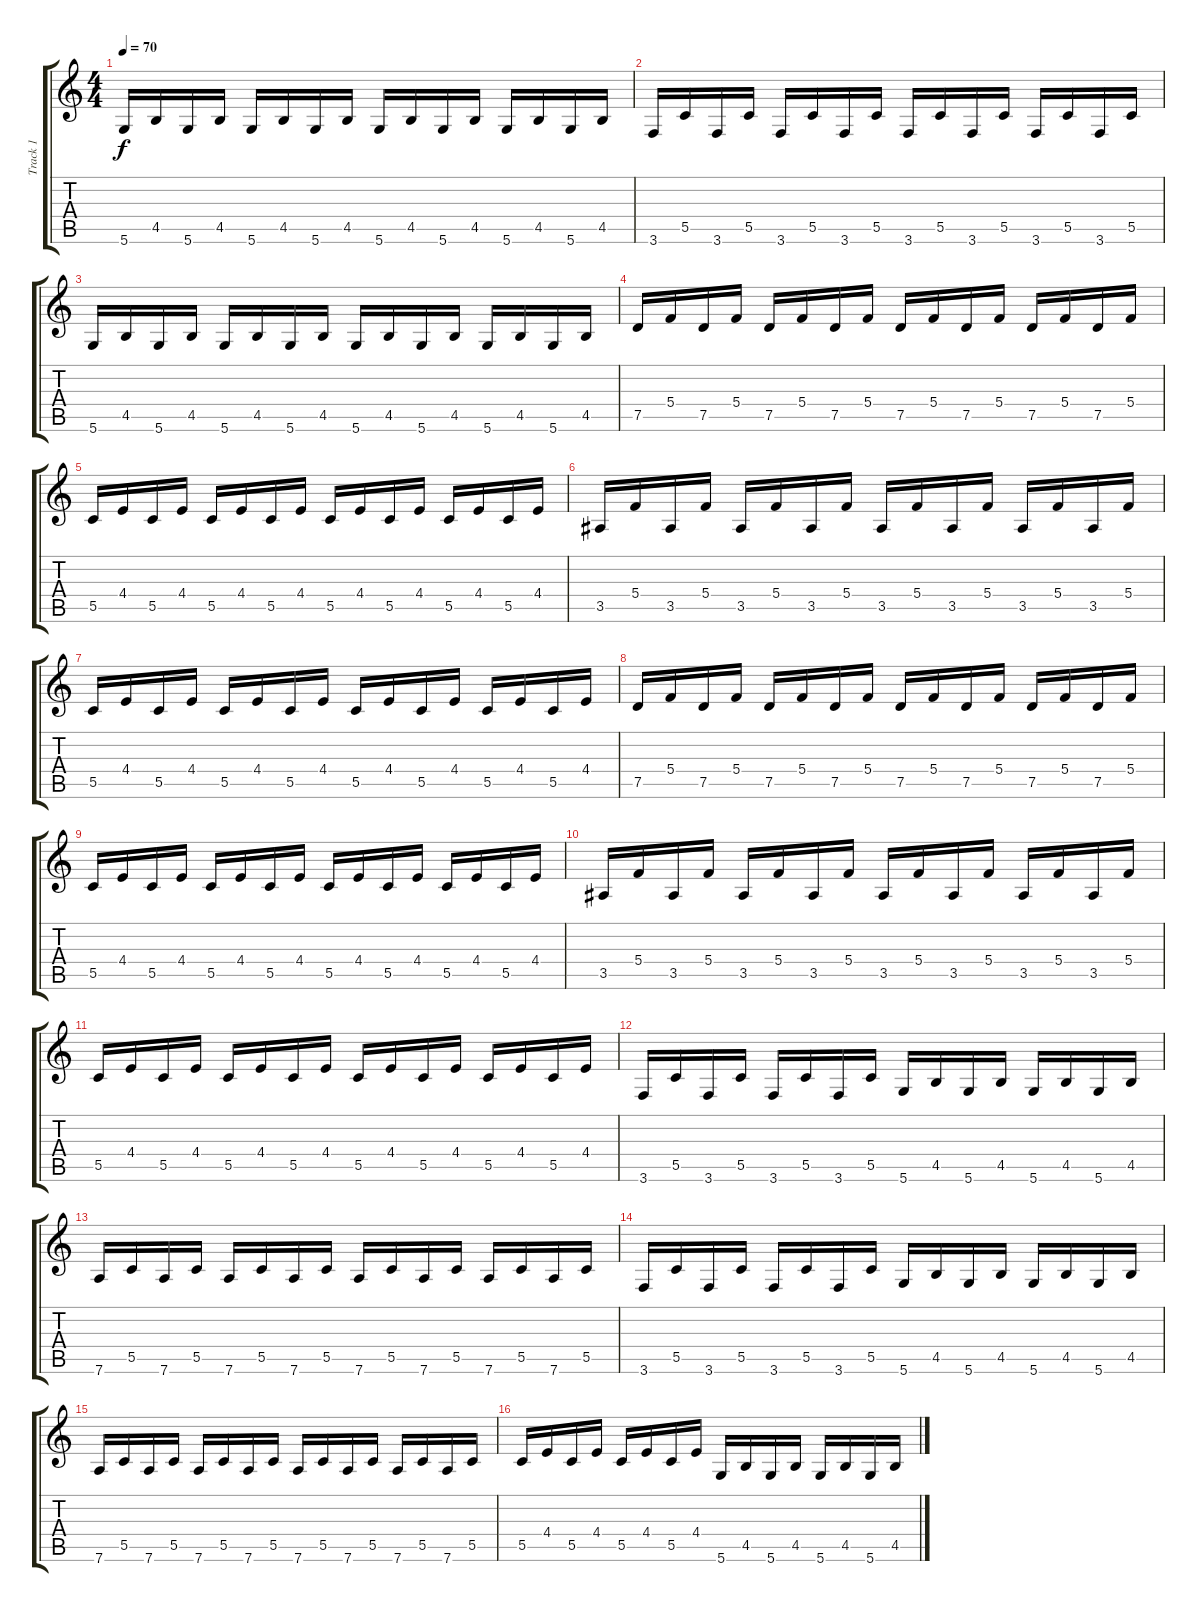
\track ("Track 1" "Track 1") {instrument electricguitarclean}
\staff {score tabs}
\tuning (D4 A3 F3 C3 G2 D2) {hide}
\ts (4 4)
\tempo 70
\clef g2
\ks c
5.6.16{dy f} 4.5.16 5.6.16 4.5.16 5.6.16 4.5.16 5.6.16 4.5.16 5.6.16 4.5.16 5.6.16 4.5.16 5.6.16 4.5.16 5.6.16 4.5.16 |
3.6.16 5.5.16 3.6.16 5.5.16 3.6.16 5.5.16 3.6.16 5.5.16 3.6.16 5.5.16 3.6.16 5.5.16 3.6.16 5.5.16 3.6.16 5.5.16 |
5.6.16 4.5.16 5.6.16 4.5.16 5.6.16 4.5.16 5.6.16 4.5.16 5.6.16 4.5.16 5.6.16 4.5.16 5.6.16 4.5.16 5.6.16 4.5.16 |
7.5.16 5.4.16 7.5.16 5.4.16 7.5.16 5.4.16 7.5.16 5.4.16 7.5.16 5.4.16 7.5.16 5.4.16 7.5.16 5.4.16 7.5.16 5.4.16 |
5.5.16 4.4.16 5.5.16 4.4.16 5.5.16 4.4.16 5.5.16 4.4.16 5.5.16 4.4.16 5.5.16 4.4.16 5.5.16 4.4.16 5.5.16 4.4.16 |
3.5.16 5.4.16 3.5.16 5.4.16 3.5.16 5.4.16 3.5.16 5.4.16 3.5.16 5.4.16 3.5.16 5.4.16 3.5.16 5.4.16 3.5.16 5.4.16 |
5.5.16 4.4.16 5.5.16 4.4.16 5.5.16 4.4.16 5.5.16 4.4.16 5.5.16 4.4.16 5.5.16 4.4.16 5.5.16 4.4.16 5.5.16 4.4.16 |
7.5.16 5.4.16 7.5.16 5.4.16 7.5.16 5.4.16 7.5.16 5.4.16 7.5.16 5.4.16 7.5.16 5.4.16 7.5.16 5.4.16 7.5.16 5.4.16 |
5.5.16 4.4.16 5.5.16 4.4.16 5.5.16 4.4.16 5.5.16 4.4.16 5.5.16 4.4.16 5.5.16 4.4.16 5.5.16 4.4.16 5.5.16 4.4.16 |
3.5.16 5.4.16 3.5.16 5.4.16 3.5.16 5.4.16 3.5.16 5.4.16 3.5.16 5.4.16 3.5.16 5.4.16 3.5.16 5.4.16 3.5.16 5.4.16 |
5.5.16 4.4.16 5.5.16 4.4.16 5.5.16 4.4.16 5.5.16 4.4.16 5.5.16 4.4.16 5.5.16 4.4.16 5.5.16 4.4.16 5.5.16 4.4.16 |
3.6.16 5.5.16 3.6.16 5.5.16 3.6.16 5.5.16 3.6.16 5.5.16 5.6.16 4.5.16 5.6.16 4.5.16 5.6.16 4.5.16 5.6.16 4.5.16 |
7.6.16 5.5.16 7.6.16 5.5.16 7.6.16 5.5.16 7.6.16 5.5.16 7.6.16 5.5.16 7.6.16 5.5.16 7.6.16 5.5.16 7.6.16 5.5.16 |
3.6.16 5.5.16 3.6.16 5.5.16 3.6.16 5.5.16 3.6.16 5.5.16 5.6.16 4.5.16 5.6.16 4.5.16 5.6.16 4.5.16 5.6.16 4.5.16 |
7.6.16 5.5.16 7.6.16 5.5.16 7.6.16 5.5.16 7.6.16 5.5.16 7.6.16 5.5.16 7.6.16 5.5.16 7.6.16 5.5.16 7.6.16 5.5.16 |
5.5.16 4.4.16 5.5.16 4.4.16 5.5.16 4.4.16 5.5.16 4.4.16 5.6.16 4.5.16 5.6.16 4.5.16 5.6.16 4.5.16 5.6.16 4.5.16
